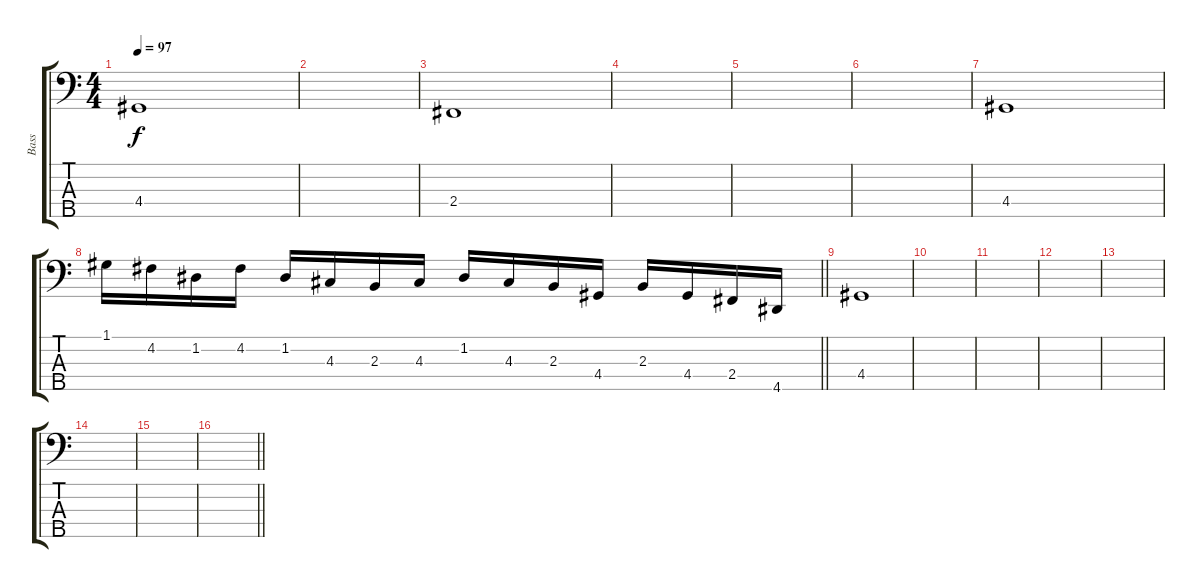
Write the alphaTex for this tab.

\track ("Bass" "Bass") {instrument electricbassfinger}
\staff {score tabs}
\tuning (G2 D2 A1 E1 B0) {hide}
\ts (4 4)
\section ("" "")
\tempo 97
\clef f4
\ks c
4.4.1{dy f} |
|
2.4.1 |
|
|
|
4.4.1 |
\barLineRight lightlight
1.1.16 4.2.16 1.2.16 4.2.16 1.2.16 4.3.16 2.3.16 4.3.16 1.2.16 4.3.16 2.3.16 4.4.16 2.3.16 4.4.16 2.4.16 4.5.16 |
4.4.1 |
|
|
|
|
|
|
\barLineRight lightlight
